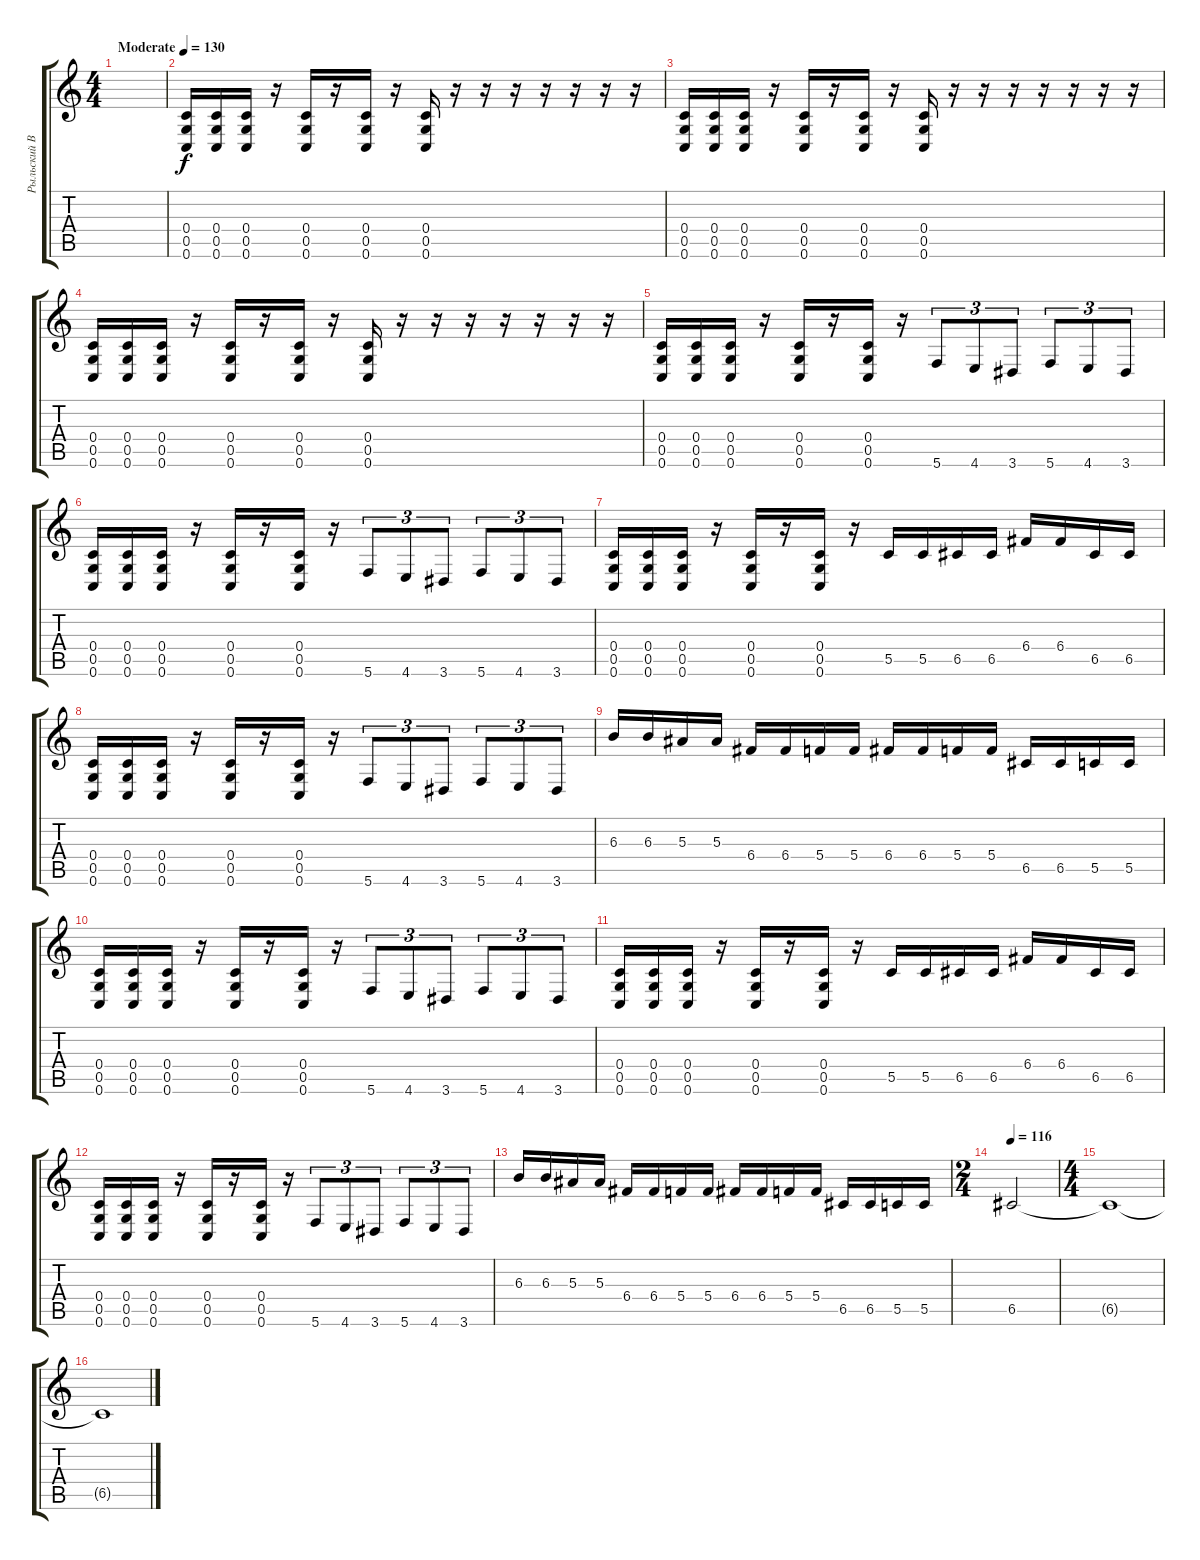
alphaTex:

\track ("Рыльский Владислав" "Рыльский В") {instrument distortionguitar}
\staff {score tabs}
\tuning (D4 A3 F3 C3 G2 C2) {hide}
\ts (4 4)
\tempo (130 "Moderate")
\clef g2
\ks c
|
(0.4 0.5 0.6).16 (0.4 0.5 0.6).16 (0.4 0.5 0.6).16 r.16 (0.4 0.5 0.6).16 r.16 (0.4 0.5 0.6).16 r.16 (0.4 0.5 0.6).16 r.16 r.16 r.16 r.16 r.16 r.16 r.16 |
(0.4 0.5 0.6).16 (0.4 0.5 0.6).16 (0.4 0.5 0.6).16 r.16 (0.4 0.5 0.6).16 r.16 (0.4 0.5 0.6).16 r.16 (0.4 0.5 0.6).16 r.16 r.16 r.16 r.16 r.16 r.16 r.16 |
(0.4 0.5 0.6).16 (0.4 0.5 0.6).16 (0.4 0.5 0.6).16 r.16 (0.4 0.5 0.6).16 r.16 (0.4 0.5 0.6).16 r.16 (0.4 0.5 0.6).16 r.16 r.16 r.16 r.16 r.16 r.16 r.16 |
(0.4 0.5 0.6).16 (0.4 0.5 0.6).16 (0.4 0.5 0.6).16 r.16 (0.4 0.5 0.6).16 r.16 (0.4 0.5 0.6).16 r.16 5.6.8{tu (3 2)} 4.6.8{tu (3 2)} 3.6.8{tu (3 2)} 5.6.8{tu (3 2)} 4.6.8{tu (3 2)} 3.6.8{tu (3 2)} |
(0.4 0.5 0.6).16 (0.4 0.5 0.6).16 (0.4 0.5 0.6).16 r.16 (0.4 0.5 0.6).16 r.16 (0.4 0.5 0.6).16 r.16 5.6.8{tu (3 2)} 4.6.8{tu (3 2)} 3.6.8{tu (3 2)} 5.6.8{tu (3 2)} 4.6.8{tu (3 2)} 3.6.8{tu (3 2)} |
(0.4 0.5 0.6).16 (0.4 0.5 0.6).16 (0.4 0.5 0.6).16 r.16 (0.4 0.5 0.6).16 r.16 (0.4 0.5 0.6).16 r.16 5.5.16 5.5.16 6.5.16 6.5.16 6.4.16 6.4.16 6.5.16 6.5.16 |
(0.4 0.5 0.6).16 (0.4 0.5 0.6).16 (0.4 0.5 0.6).16 r.16 (0.4 0.5 0.6).16 r.16 (0.4 0.5 0.6).16 r.16 5.6.8{tu (3 2)} 4.6.8{tu (3 2)} 3.6.8{tu (3 2)} 5.6.8{tu (3 2)} 4.6.8{tu (3 2)} 3.6.8{tu (3 2)} |
6.3.16 6.3.16 5.3.16 5.3.16 6.4.16 6.4.16 5.4.16 5.4.16 6.4.16 6.4.16 5.4.16 5.4.16 6.5.16 6.5.16 5.5.16 5.5.16 |
(0.4 0.5 0.6).16 (0.4 0.5 0.6).16 (0.4 0.5 0.6).16 r.16 (0.4 0.5 0.6).16 r.16 (0.4 0.5 0.6).16 r.16 5.6.8{tu (3 2)} 4.6.8{tu (3 2)} 3.6.8{tu (3 2)} 5.6.8{tu (3 2)} 4.6.8{tu (3 2)} 3.6.8{tu (3 2)} |
(0.4 0.5 0.6).16 (0.4 0.5 0.6).16 (0.4 0.5 0.6).16 r.16 (0.4 0.5 0.6).16 r.16 (0.4 0.5 0.6).16 r.16 5.5.16 5.5.16 6.5.16 6.5.16 6.4.16 6.4.16 6.5.16 6.5.16 |
(0.4 0.5 0.6).16 (0.4 0.5 0.6).16 (0.4 0.5 0.6).16 r.16 (0.4 0.5 0.6).16 r.16 (0.4 0.5 0.6).16 r.16 5.6.8{tu (3 2)} 4.6.8{tu (3 2)} 3.6.8{tu (3 2)} 5.6.8{tu (3 2)} 4.6.8{tu (3 2)} 3.6.8{tu (3 2)} |
6.3.16 6.3.16 5.3.16 5.3.16 6.4.16 6.4.16 5.4.16 5.4.16 6.4.16 6.4.16 5.4.16 5.4.16 6.5.16 6.5.16 5.5.16 5.5.16 |
\ts (2 4)
\tempo 116
6.5.2 |
\ts (4 4)
6.5{t}.1 |
6.5{t}.1
